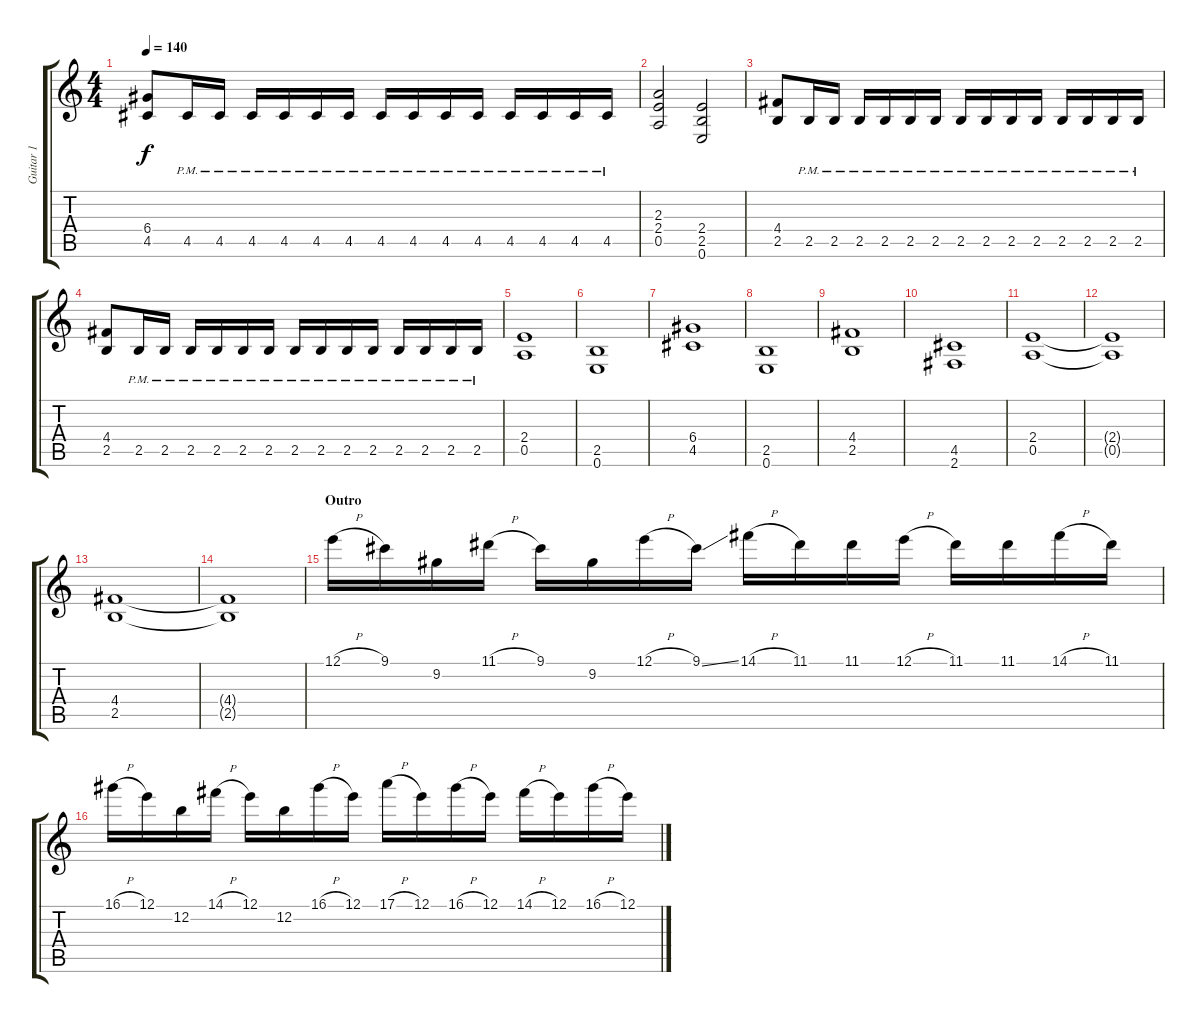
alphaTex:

\track ("Guitar 1" "Guitar 1") {instrument overdrivenguitar}
\staff {score tabs}
\tuning (E4 B3 G3 D3 A2 E2) {hide}
\ts (4 4)
\tempo 140
\clef g2
\ks c
(6.4 4.5).8{dy f} 4.5{pm}.16 4.5{pm}.16 4.5{pm}.16 4.5{pm}.16 4.5{pm}.16 4.5{pm}.16 4.5{pm}.16 4.5{pm}.16 4.5{pm}.16 4.5{pm}.16 4.5{pm}.16 4.5{pm}.16 4.5{pm}.16 4.5{pm}.16 |
(2.3 2.4 0.5).2 (2.4 2.5 0.6).2 |
(4.4 2.5).8 2.5{pm}.16 2.5{pm}.16 2.5{pm}.16 2.5{pm}.16 2.5{pm}.16 2.5{pm}.16 2.5{pm}.16 2.5{pm}.16 2.5{pm}.16 2.5{pm}.16 2.5{pm}.16 2.5{pm}.16 2.5{pm}.16 2.5{pm}.16 |
(4.4 2.5).8 2.5{pm}.16 2.5{pm}.16 2.5{pm}.16 2.5{pm}.16 2.5{pm}.16 2.5{pm}.16 2.5{pm}.16 2.5{pm}.16 2.5{pm}.16 2.5{pm}.16 2.5{pm}.16 2.5{pm}.16 2.5{pm}.16 2.5{pm}.16 |
(2.4 0.5).1 |
(2.5 0.6).1 |
(6.4 4.5).1 |
(2.5 0.6).1 |
(4.4 2.5).1 |
(4.5 2.6).1 |
(2.4 0.5).1 |
(2.4{t} 0.5{t}).1 |
(4.4 2.5).1 |
(4.4{t} 2.5{t}).1 |
\section ("" "Outro")
12.1{h}.16 9.1.16 9.2.16 11.1{h}.16 9.1.16 9.2.16 12.1{h}.16 9.1{ss}.16 14.1{h}.16 11.1.16 11.1.16 12.1{h}.16 11.1.16 11.1.16 14.1{h}.16 11.1.16 |
16.1{h}.16 12.1.16 12.2.16 14.1{h}.16 12.1.16 12.2.16 16.1{h}.16 12.1.16 17.1{h}.16 12.1.16 16.1{h}.16 12.1.16 14.1{h}.16 12.1.16 16.1{h}.16 12.1.16
